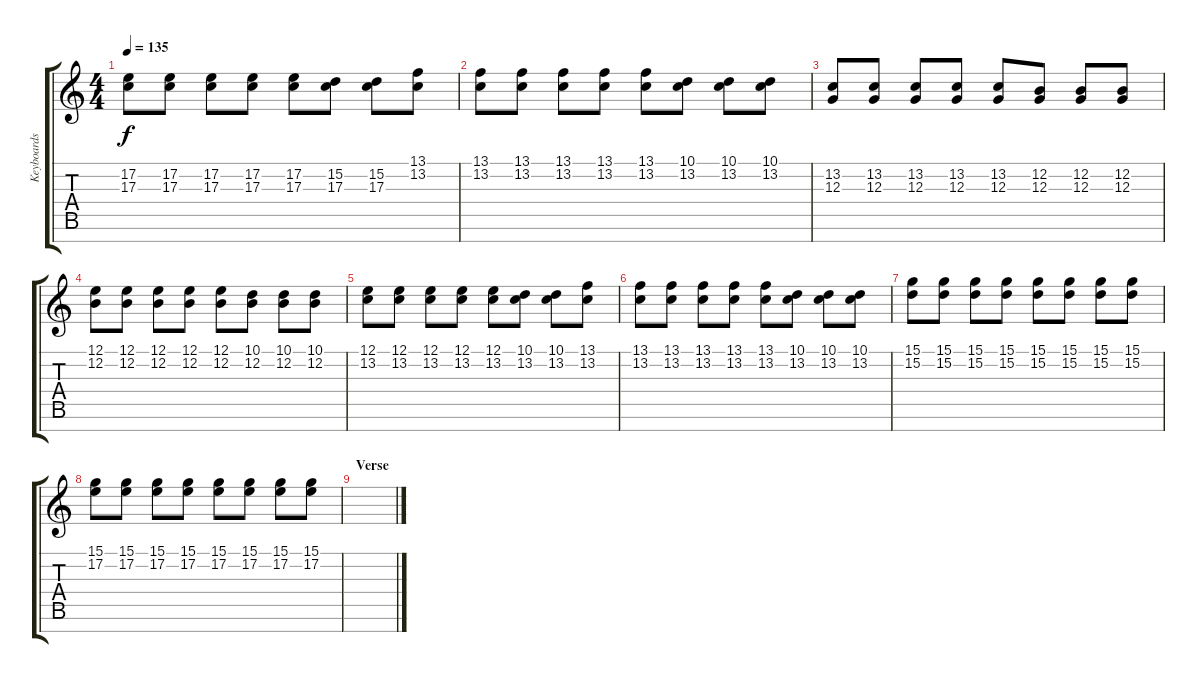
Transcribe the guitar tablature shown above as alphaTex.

\track ("Keyboards" "Keyboards") {instrument lead1square}
\staff {score tabs}
\tuning (E4 B3 G3 D3 A2 E2 B1) {hide}
\ts (4 4)
\tempo 135
\clef g2
\ks c
(17.2 17.3).8{dy f} (17.2 17.3).8 (17.2 17.3).8 (17.2 17.3).8 (17.2 17.3).8 (15.2 17.3).8 (15.2 17.3).8 (13.1 13.2).8 |
(13.1 13.2).8 (13.1 13.2).8 (13.1 13.2).8 (13.1 13.2).8 (13.1 13.2).8 (10.1 13.2).8 (10.1 13.2).8 (10.1 13.2).8 |
(13.2 12.3).8 (13.2 12.3).8 (13.2 12.3).8 (13.2 12.3).8 (13.2 12.3).8 (12.2 12.3).8 (12.2 12.3).8 (12.2 12.3).8 |
(12.1 12.2).8 (12.1 12.2).8 (12.1 12.2).8 (12.1 12.2).8 (12.1 12.2).8 (10.1 12.2).8 (10.1 12.2).8 (10.1 12.2).8 |
(12.1 13.2).8 (12.1 13.2).8 (12.1 13.2).8 (12.1 13.2).8 (12.1 13.2).8 (10.1 13.2).8 (10.1 13.2).8 (13.1 13.2).8 |
(13.1 13.2).8 (13.1 13.2).8 (13.1 13.2).8 (13.1 13.2).8 (13.1 13.2).8 (10.1 13.2).8 (10.1 13.2).8 (10.1 13.2).8 |
(15.1 15.2).8 (15.1 15.2).8 (15.1 15.2).8 (15.1 15.2).8 (15.1 15.2).8 (15.1 15.2).8 (15.1 15.2).8 (15.1 15.2).8 |
(15.1 17.2).8 (15.1 17.2).8 (15.1 17.2).8 (15.1 17.2).8 (15.1 17.2).8 (15.1 17.2).8 (15.1 17.2).8 (15.1 17.2).8 |
\section ("" "Verse")
